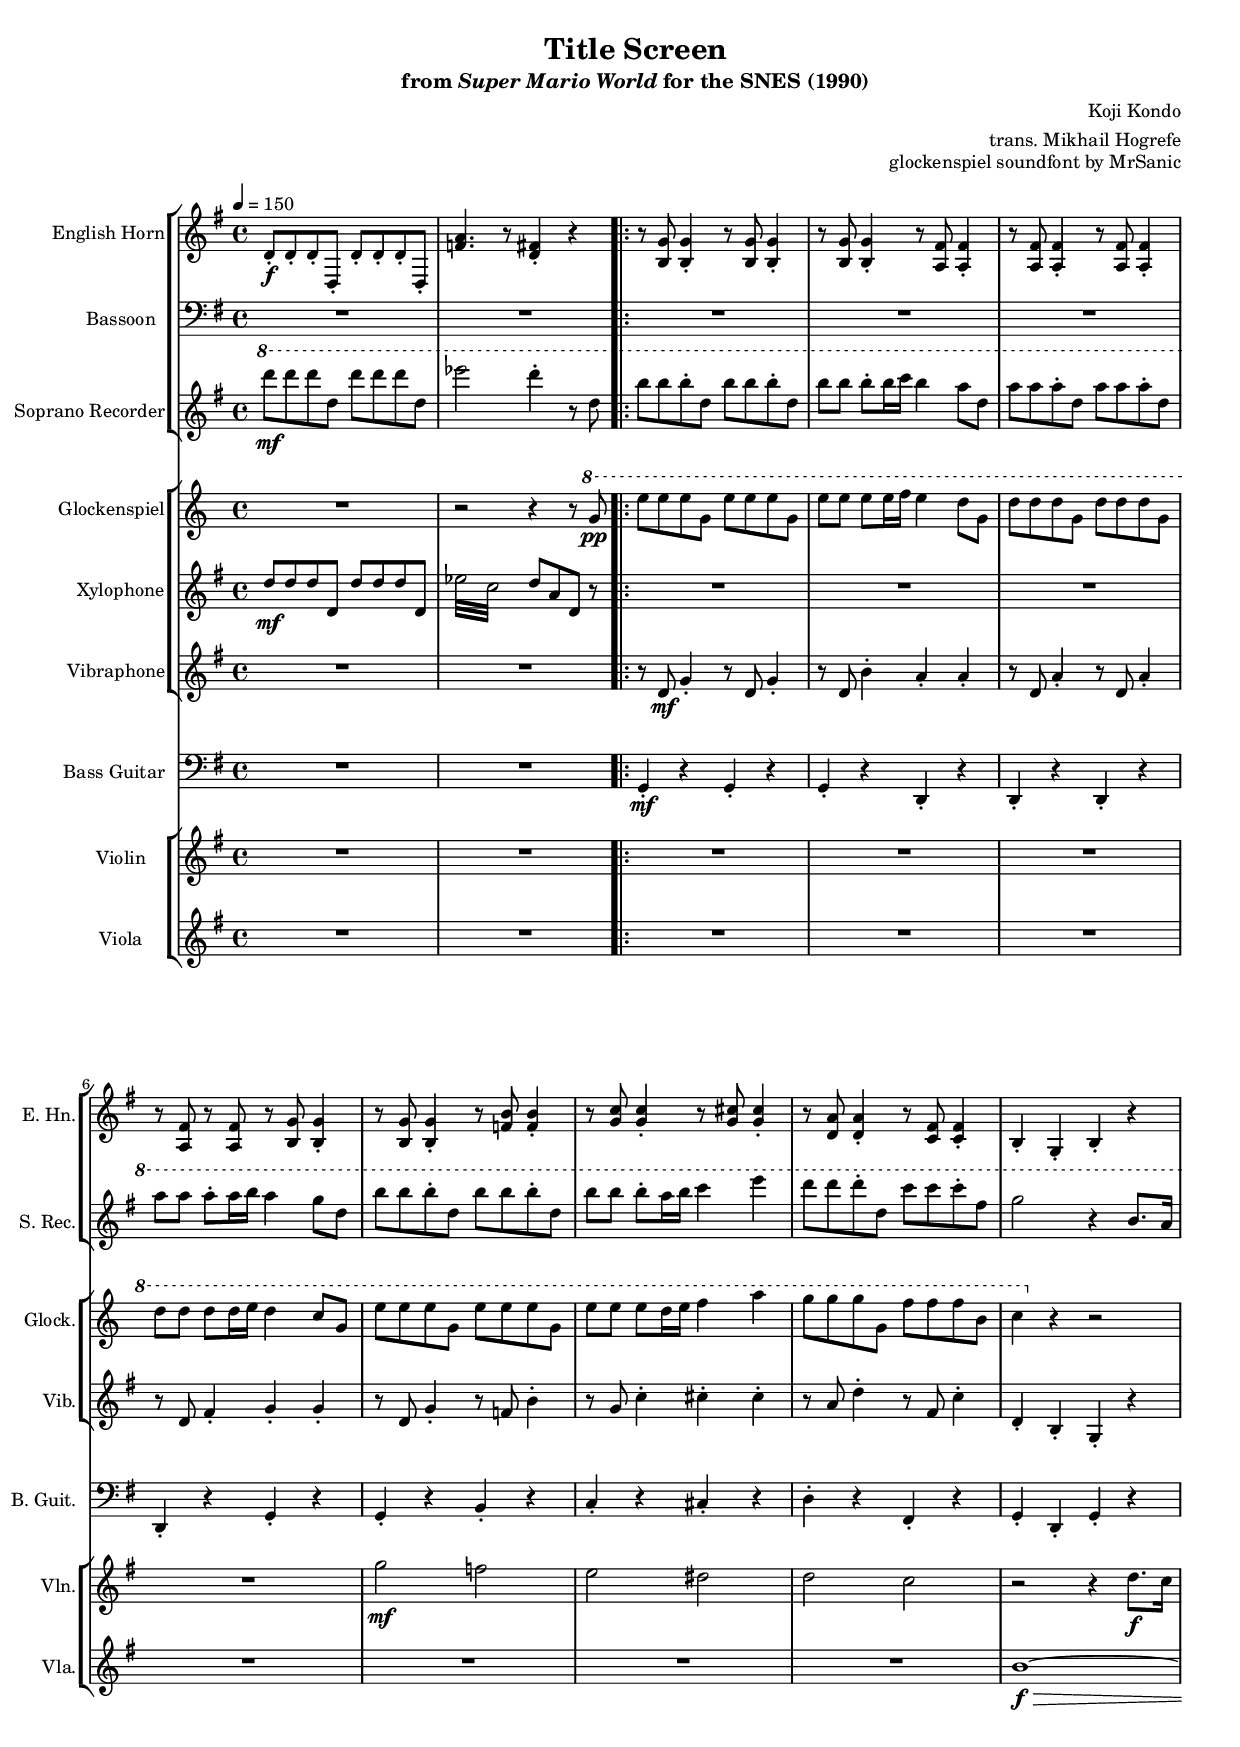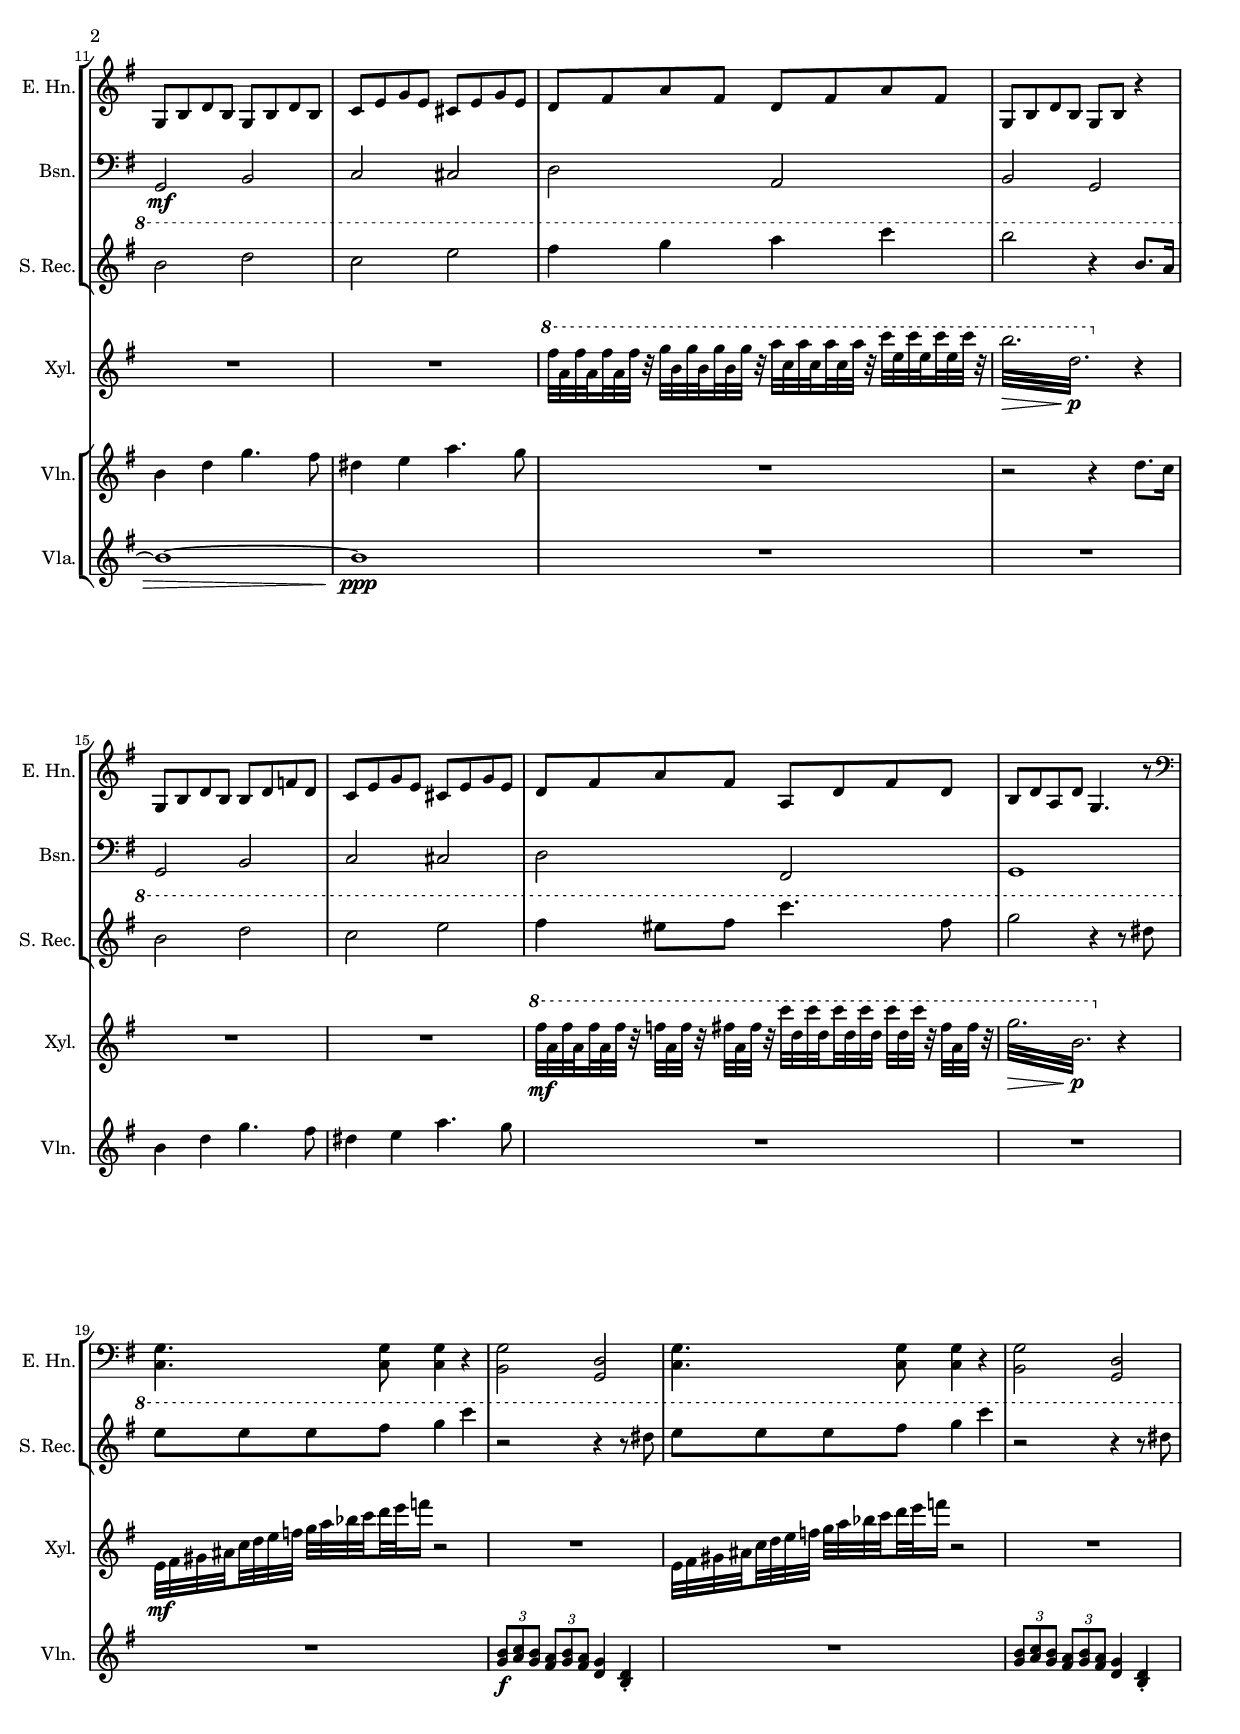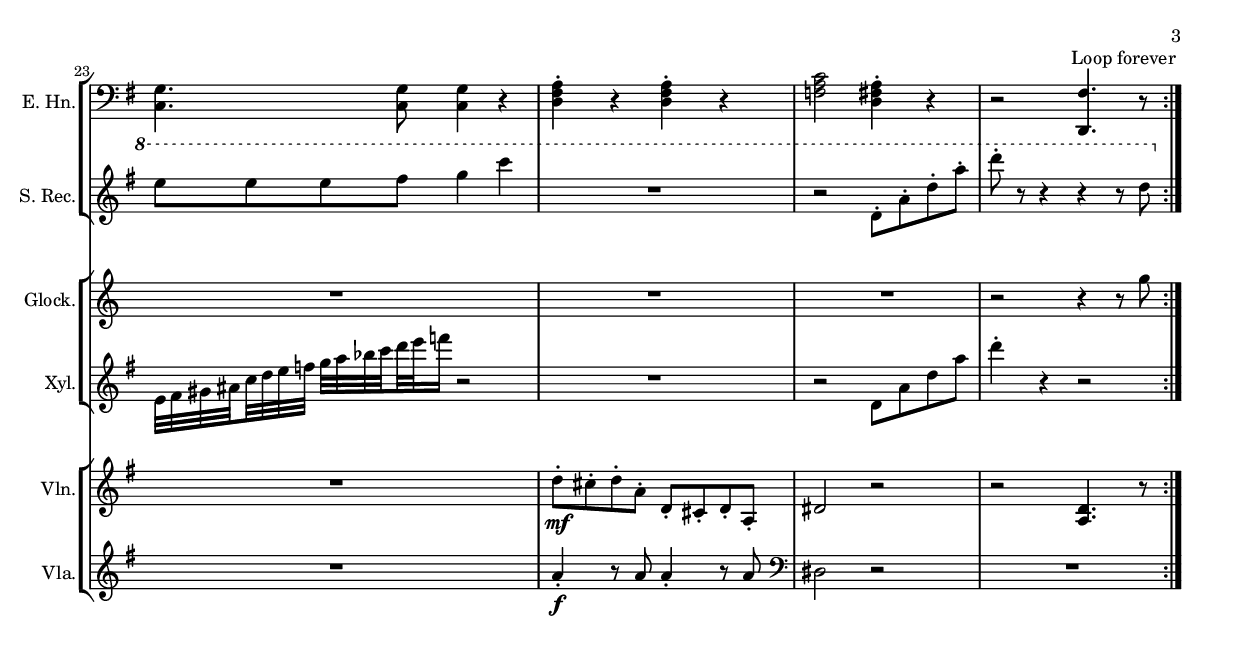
\version "2.24.3"
#(set-global-staff-size 16)

\paper {
  left-margin = 0.6\in
}

\book {
    \header {
        title = "Title Screen"
        subtitle = \markup { "from" {\italic "Super Mario World"} "for the SNES (1990)" }
        composer = "Koji Kondo"
        arranger = "trans. Mikhail Hogrefe"
        opus = "glockenspiel soundfont by MrSanic"
    }

    \score {
        {
            <<
                \new StaffGroup <<
                    \new Staff \relative c' {  
                        \set Staff.instrumentName = "English Horn"
                        \set Staff.shortInstrumentName = "E. Hn."  
\key g \major
\tempo 4 = 150
d8-.\f d-. d-. d,-. d'-. d-. d-. d,-. |
<f' a>4. r8 <d fis>4-. r |
                        \repeat volta 2 {
r8 <b g'>8 4-. r8 <b g'>8 4-. |
r8 <b g'>8 4-. r8 <a fis'>8 4-. |
r8 <a fis'>8 4-. r8 <a fis'>8 4-. |
r8 <a fis'> r <a fis'> r8 <b g'>8 4-. |
r8 <b g'>8 4-. r8 <f' b>8 4-. |
r8 <g c>8 4-. r8 <g cis>8 4-. |
r8 <d a'>8 4-. r8 <c fis>8 4-. |
b4-. g-. b-. r |
g8 b d b g b d b |
c8 e g e cis e g e |
d8 fis a fis d fis a fis |
g,8 b d b g b r4 |
g8 b d b b d f d |
c8 e g e cis e g e |
d8 fis a fis a, d fis d |
b8 d a d g,4. r8 |
\clef bass
<c, g'>4. 8 4 r |
<b g'>2 <g d'> |
<c g'>4. 8 4 r |
<b g'>2 <g d'> |
<c g'>4. 8 4 r |
<d fis a>4-. r <d fis a>-. r |
<f a c>2 <d fis a>4-. r |
r2 <d, fis'>4. r8 |
                        }
\once \override Score.RehearsalMark.self-alignment-X = #RIGHT
\mark \markup { \fontsize #-2 "Loop forever" }
                    }

                    \new Staff \relative c {                 
                        \set Staff.instrumentName = "Bassoon"
                        \set Staff.shortInstrumentName = "Bsn."  
                        \key g \major 
\clef bass
R1*10
g2\mf b |
c2 cis |
d2 a |
b2 g |
g2 b |
c2 cis |
d2 fis, |
g1 |
R1*8
                    }

                    \new Staff \relative c'''' {                 
                        \set Staff.instrumentName = "Soprano Recorder"
                        \set Staff.shortInstrumentName = "S. Rec."  
                        \key g \major
\ottava #1
d8\mf d d d, d' d d d, |
ees'2 d4-. r8 d, |
b'8 b b-. d, b' b b-. d, |
b'8 b b-. b16 c b4 a8 d, |
a'8 a a-. d, a' a a-. d, |
a'8 a a-. a16 b a4 g8 d |
b'8 b b-. d, b' b b-. d, |
b'8 b b-. a16 b c4 e |
d8 d d-. d, c' c c-. fis, |
g2 r4 b,8. a16 |
b2 d |
c2 e |
fis4 g a c |
b2 r4 b,8. a16 |
b2 d |
c2 e |
fis4 eis8 fis c'4. fis,8 |
g2 r4 r8 dis |
e8 e e fis g4 c |
r2 r4 r8 dis, |
e8 e e fis g4 c |
r2 r4 r8 dis, |
e8 e e fis g4 c |
R1 |
r2 d,,8-. a'-. d-. a'-. |
d8-. r r4 r r8 d, |
                    }
                >>

                \new StaffGroup <<
                    \new Staff \relative c''' {                 
                        \set Staff.instrumentName = "Glockenspiel"
                        \set Staff.shortInstrumentName = "Glock."  
                        \key c \major 
R1
r2 r4 r8 \ottava #1 g\pp |
e'8 e e g, e' e e g, |
e'8 e e e16 f e4 d8 g, |
d'8 d d g, d' d d g, |
d'8 d d d16 e d4 c8 g |
e'8 e e g, e' e e g, |
e'8 e e d16 e f4 a |
g8 g g g, f' f f b, |
c4 \ottava #0 r r2 |
R1*15
r2 r4 r8 g |
                    }

                    \new Staff \relative c'' {  
                        \set Staff.instrumentName = "Xylophone"
                        \set Staff.shortInstrumentName = "Xyl."  
                        \key g \major
\set subdivideBeams = ##t
\set baseMoment = #(ly:make-moment 1/8)
\set beatStructure = 2,2
d8\mf d d d, d' d d d, |
\repeat tremolo 8 { ees'32 c } d8 a d, r |
R1*10
\ottava #1
fis''32 a, fis' a, fis' a, fis' r g b, g' b, g' b, g' r a c, a' c, a' c, a' r c e, c' e, c' e, c' r |
\repeat tremolo 12 { b32\> d,\p } \ottava #0 r4 |
R1*2
\ottava #1
fis32\mf a, fis' a, fis' a, fis' r f a, f' r fis a, fis' r c' d, c' d, c' d, c' d, c' d, c' r fis, a, fis' r |
\repeat tremolo 12 { g32\> b,\p } \ottava #0 r4 |
e,,32\mf fis gis ais c d e f g a bes c d e f16 r2 |
R1 |
e,,32 fis gis ais c d e f g a bes c d e f16 r2 |
R1 |
e,,32 fis gis ais c d e f g a bes c d e f16 r2 |
R1 |
r2 d,,8 a' d a' |
d4-. r r2 |
                    }

                    \new Staff \relative c' {                 
                        \set Staff.instrumentName = "Vibraphone"
                        \set Staff.shortInstrumentName = "Vib."  
                        \key g \major 
R1*2
r8 d\mf g4-. r8 d g4-. |
r8 d b'4-. a-. a-. |
r8 d, a'4-. r8 d, a'4-. |
r8 d, fis4-. g-. g-. |
r8 d g4-. r8 f b4-. |
r8 g c4-. cis-. cis-. |
r8 a d4-. r8 fis, c'4-. |
d,4-. b-. g-. r |
R1*16
                    }
                >>

                \new Staff \relative c {
                    \set Staff.instrumentName = "Bass Guitar"
                    \set Staff.shortInstrumentName = "B. Guit."
                    \key g \major
\clef bass
R1*2
g4-.\mf r g-. r |
g4-. r d-. r |
d4-. r d-. r |
d4-. r g-. r |
g4-. r b-. r |
c4-. r cis-. r |
d4-. r fis,-. r |
g4-. d-. g-. r |
R1*16
                }

                 \new StaffGroup <<
                    \new Staff \relative c''' {  
                        \set Staff.instrumentName = "Violin"
                        \set Staff.shortInstrumentName = "Vln."   
                        \key g \major
R1*6
g2\mf f |
e2 dis |
d2 c |
r2 r4 d8.\f c16 |
b4 d g4. fis8 |
dis4 e a4. g8 |
R1 |
r2 r4 d8. c16 |
b4 d g4. fis8 |
dis4 e a4. g8 |
R1*3
\tuplet 3/2 { <g, b>8\f <a c> <g b> } \tuplet 3/2 { <fis a>8 <g b> <fis a> } <d g>4 <b d>-. |
R1 |
\tuplet 3/2 { <g' b>8 <a c> <g b> } \tuplet 3/2 { <fis a>8 <g b> <fis a> } <d g>4 <b d>-. |
R1 |
d'8-.\mf cis-. d-. a-. d,-. cis-. d-. a-. |
dis2 r |
r2 <a d>4. r8 |
                    }

                    \new Staff \relative c'' {                 
                        \set Staff.instrumentName = "Viola"
                        \set Staff.shortInstrumentName = "Vla." 
                        \key g \major
R1*9
b1\f\> ~ |
b1 ~ |
b1\ppp |
R1*11
a4-.\f r8 a a4-. r8 a |
\clef bass
dis,,2 r |
R1 |
                    }
                >>
            >>
        }
        \layout {
            \context {
                \Staff
                \RemoveEmptyStaves
            }
            \context {
                \DrumStaff
                \RemoveEmptyStaves
            }
        }
    }
}
